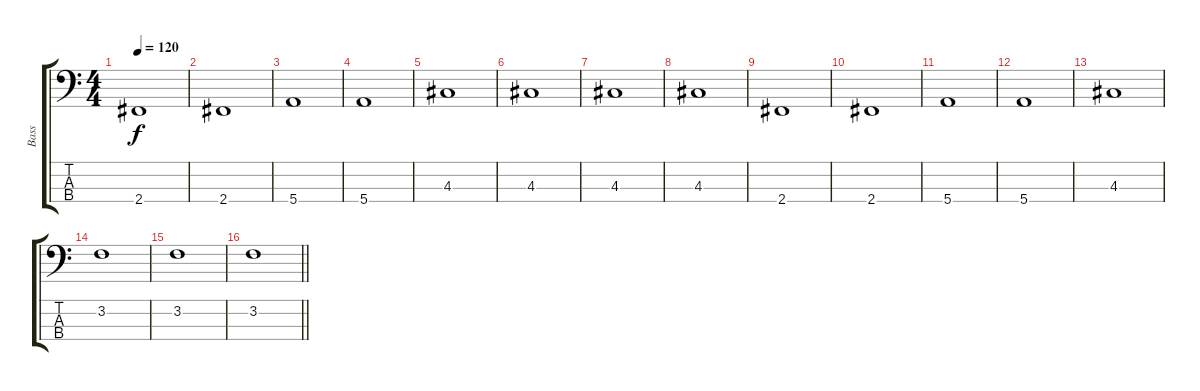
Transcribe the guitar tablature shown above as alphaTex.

\track ("Bass" "Bass") {instrument electricbassfinger}
\staff {score tabs}
\tuning (G2 D2 A1 E1) {hide}
\ts (4 4)
\tempo 120
\clef f4
\ks c
2.4.1{dy f} |
2.4.1 |
5.4.1 |
5.4.1 |
4.3.1 |
4.3.1 |
4.3.1 |
4.3.1 |
2.4.1 |
2.4.1 |
5.4.1 |
5.4.1 |
4.3.1 |
3.2.1 |
3.2.1 |
\barLineRight lightlight
3.2.1
